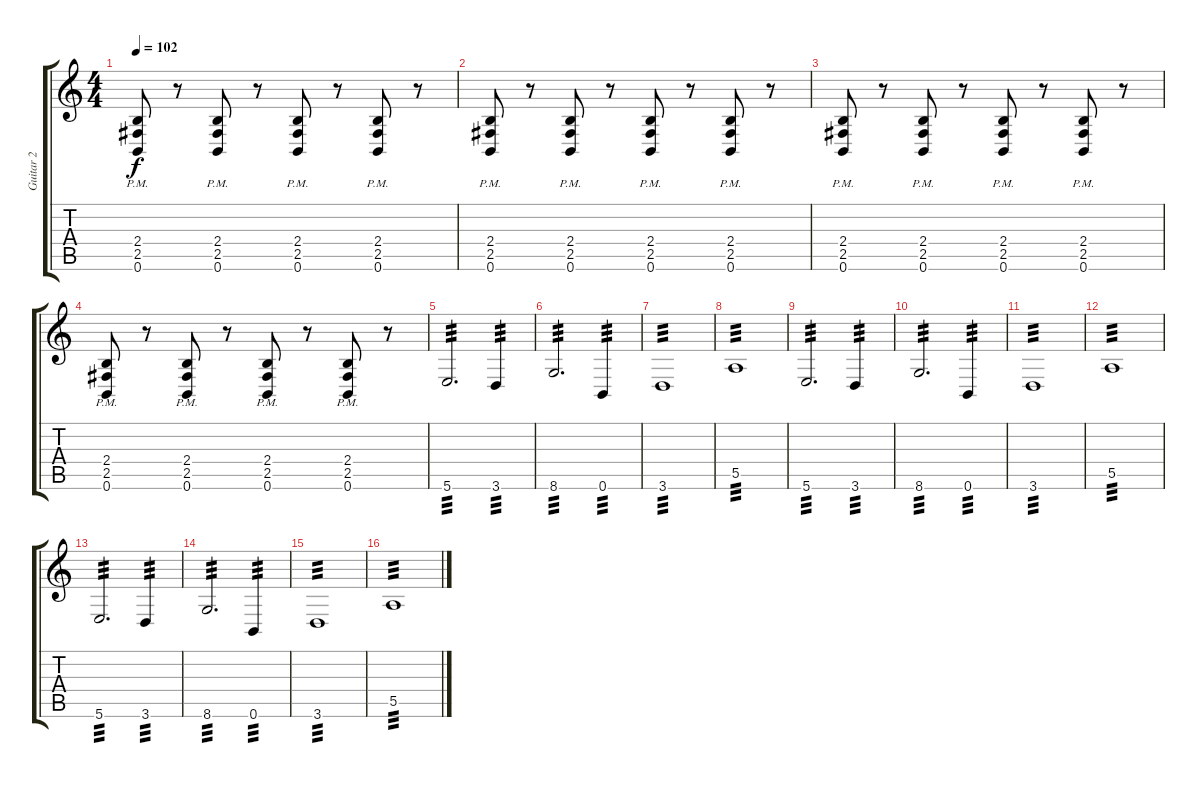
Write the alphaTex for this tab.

\track ("Guitar 2" "Guitar 2") {instrument distortionguitar}
\staff {score tabs}
\tuning (B3 Gb3 D3 A2 E2 B1) {hide}
\ts (4 4)
\tempo 102
\clef g2
\ks c
(2.4{pm} 2.5{pm} 0.6{pm}).8{dy f} r.8 (2.4{pm} 2.5{pm} 0.6{pm}).8 r.8 (2.4{pm} 2.5{pm} 0.6{pm}).8 r.8 (2.4{pm} 2.5{pm} 0.6{pm}).8 r.8 |
(2.4{pm} 2.5{pm} 0.6{pm}).8 r.8 (2.4{pm} 2.5{pm} 0.6{pm}).8 r.8 (2.4{pm} 2.5{pm} 0.6{pm}).8 r.8 (2.4{pm} 2.5{pm} 0.6{pm}).8 r.8 |
(2.4{pm} 2.5{pm} 0.6{pm}).8 r.8 (2.4{pm} 2.5{pm} 0.6{pm}).8 r.8 (2.4{pm} 2.5{pm} 0.6{pm}).8 r.8 (2.4{pm} 2.5{pm} 0.6{pm}).8 r.8 |
(2.4{pm} 2.5{pm} 0.6{pm}).8 r.8 (2.4{pm} 2.5{pm} 0.6{pm}).8 r.8 (2.4{pm} 2.5{pm} 0.6{pm}).8 r.8 (2.4{pm} 2.5{pm} 0.6{pm}).8 r.8 |
5.6.2{d tp 3} 3.6.4{tp 3} |
8.6.2{d tp 3} 0.6.4{tp 3} |
3.6.1{tp 3} |
5.5.1{tp 3} |
5.6.2{d tp 3} 3.6.4{tp 3} |
8.6.2{d tp 3} 0.6.4{tp 3} |
3.6.1{tp 3} |
5.5.1{tp 3} |
5.6.2{d tp 3} 3.6.4{tp 3} |
8.6.2{d tp 3} 0.6.4{tp 3} |
3.6.1{tp 3} |
5.5.1{tp 3}
